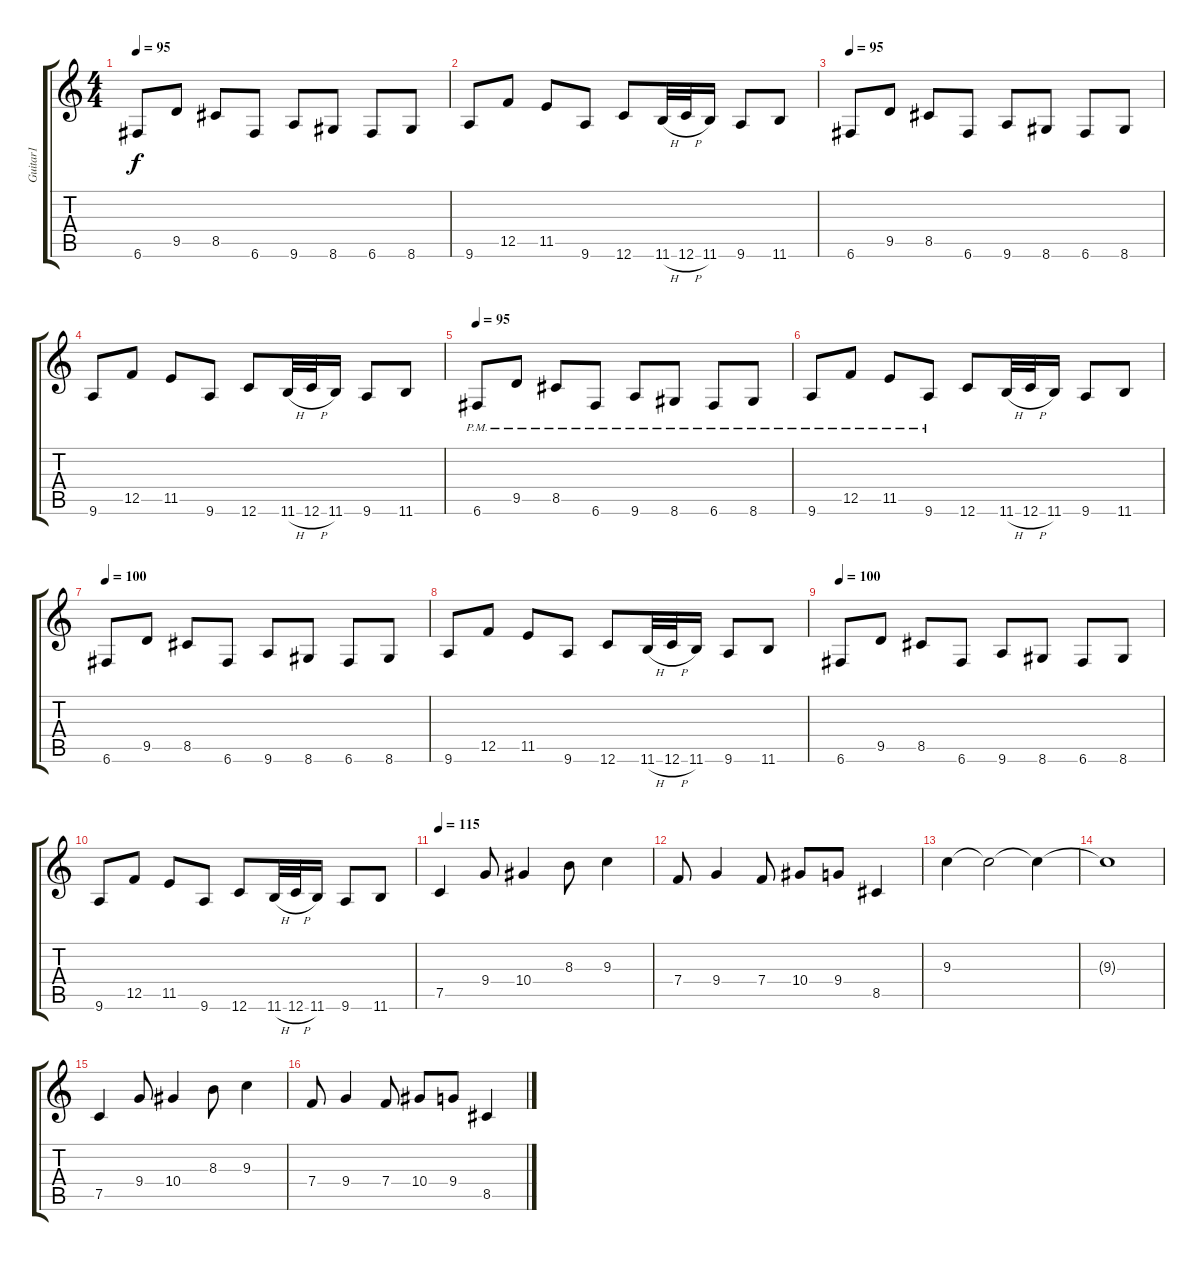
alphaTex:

\track ("Guitar1" "Guitar1") {instrument distortionguitar}
\staff {score tabs}
\tuning (C4 G3 Eb3 Bb2 F2 C2) {hide}
\ts (4 4)
\tempo 95
\clef g2
\ks c
6.6.8{dy f} 9.5.8 8.5.8 6.6.8 9.6.8 8.6.8 6.6.8 8.6.8 |
9.6.8 12.5.8 11.5.8 9.6.8 12.6.8 11.6{h}.32 12.6{h}.32 11.6.16 9.6.8 11.6.8 |
\tempo 95
6.6.8 9.5.8 8.5.8 6.6.8 9.6.8 8.6.8 6.6.8 8.6.8 |
9.6.8 12.5.8 11.5.8 9.6.8 12.6.8 11.6{h}.32 12.6{h}.32 11.6.16 9.6.8 11.6.8 |
\tempo 95
6.6{pm}.8 9.5{pm}.8 8.5{pm}.8 6.6{pm}.8 9.6{pm}.8 8.6{pm}.8 6.6{pm}.8 8.6{pm}.8 |
9.6{pm}.8 12.5{pm}.8 11.5{pm}.8 9.6{pm}.8 12.6.8 11.6{h}.32 12.6{h}.32 11.6.16 9.6.8 11.6.8 |
\tempo 100
6.6.8 9.5.8 8.5.8 6.6.8 9.6.8 8.6.8 6.6.8 8.6.8 |
9.6.8 12.5.8 11.5.8 9.6.8 12.6.8 11.6{h}.32 12.6{h}.32 11.6.16 9.6.8 11.6.8 |
\tempo 100
6.6.8 9.5.8 8.5.8 6.6.8 9.6.8 8.6.8 6.6.8 8.6.8 |
9.6.8 12.5.8 11.5.8 9.6.8 12.6.8 11.6{h}.32 12.6{h}.32 11.6.16 9.6.8 11.6.8 |
\tempo 115
7.5.4 9.4.8 10.4.4 8.3.8 9.3.4 |
7.4.8 9.4.4 7.4.8 10.4.8 9.4.8 8.5.4 |
9.3.4 9.3{t}.2 9.3{t}.4 |
9.3{t}.1 |
7.5.4 9.4.8 10.4.4 8.3.8 9.3.4 |
7.4.8 9.4.4 7.4.8 10.4.8 9.4.8 8.5.4
